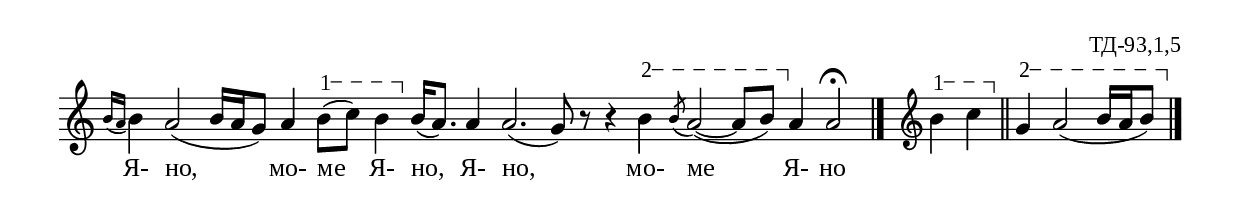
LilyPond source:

%{
sva_093_1_05
%}

\include "td-preamble.ly"

\score {
\relative c'' {
%%\tempo 8 = 110
%%\time 2/4
\cadenzaOn
\acciaccatura { b16[ a] } b4 a2( b16[ a g8]) a4 
\varA
b8\startTextSpan([ c]) b4\stopTextSpan 
b16[( a8.]) 
a4 a2.( g8) r8 r4 
\varB
b4\startTextSpan \acciaccatura b8 a2~( a8[ b\stopTextSpan]) 
a4 a2\fermata
 \bar "|."
 s16 \clef treble
\varA
b4\startTextSpan c\stopTextSpan \bar "||"
\varB
g4\startTextSpan  a2( b16[ a b8\stopTextSpan]) 
  \bar "|." 
}
\addlyrics { Я- но, мо- ме Я- но, Я- но, мо- ме Я- но }
%
\layout {
   \context { 
	    \Staff \remove "Time_signature_engraver" } 
  indent = #0
  line-width = 190\mm
  ragged-right=##f
}
%
\midi { 
	\context {
		\Score tempoWholesPerMinute = #(ly:make-moment 110 8)
		}
	}
}
%
\header{
  opus = "ТД-93,1,5"
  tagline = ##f
}


